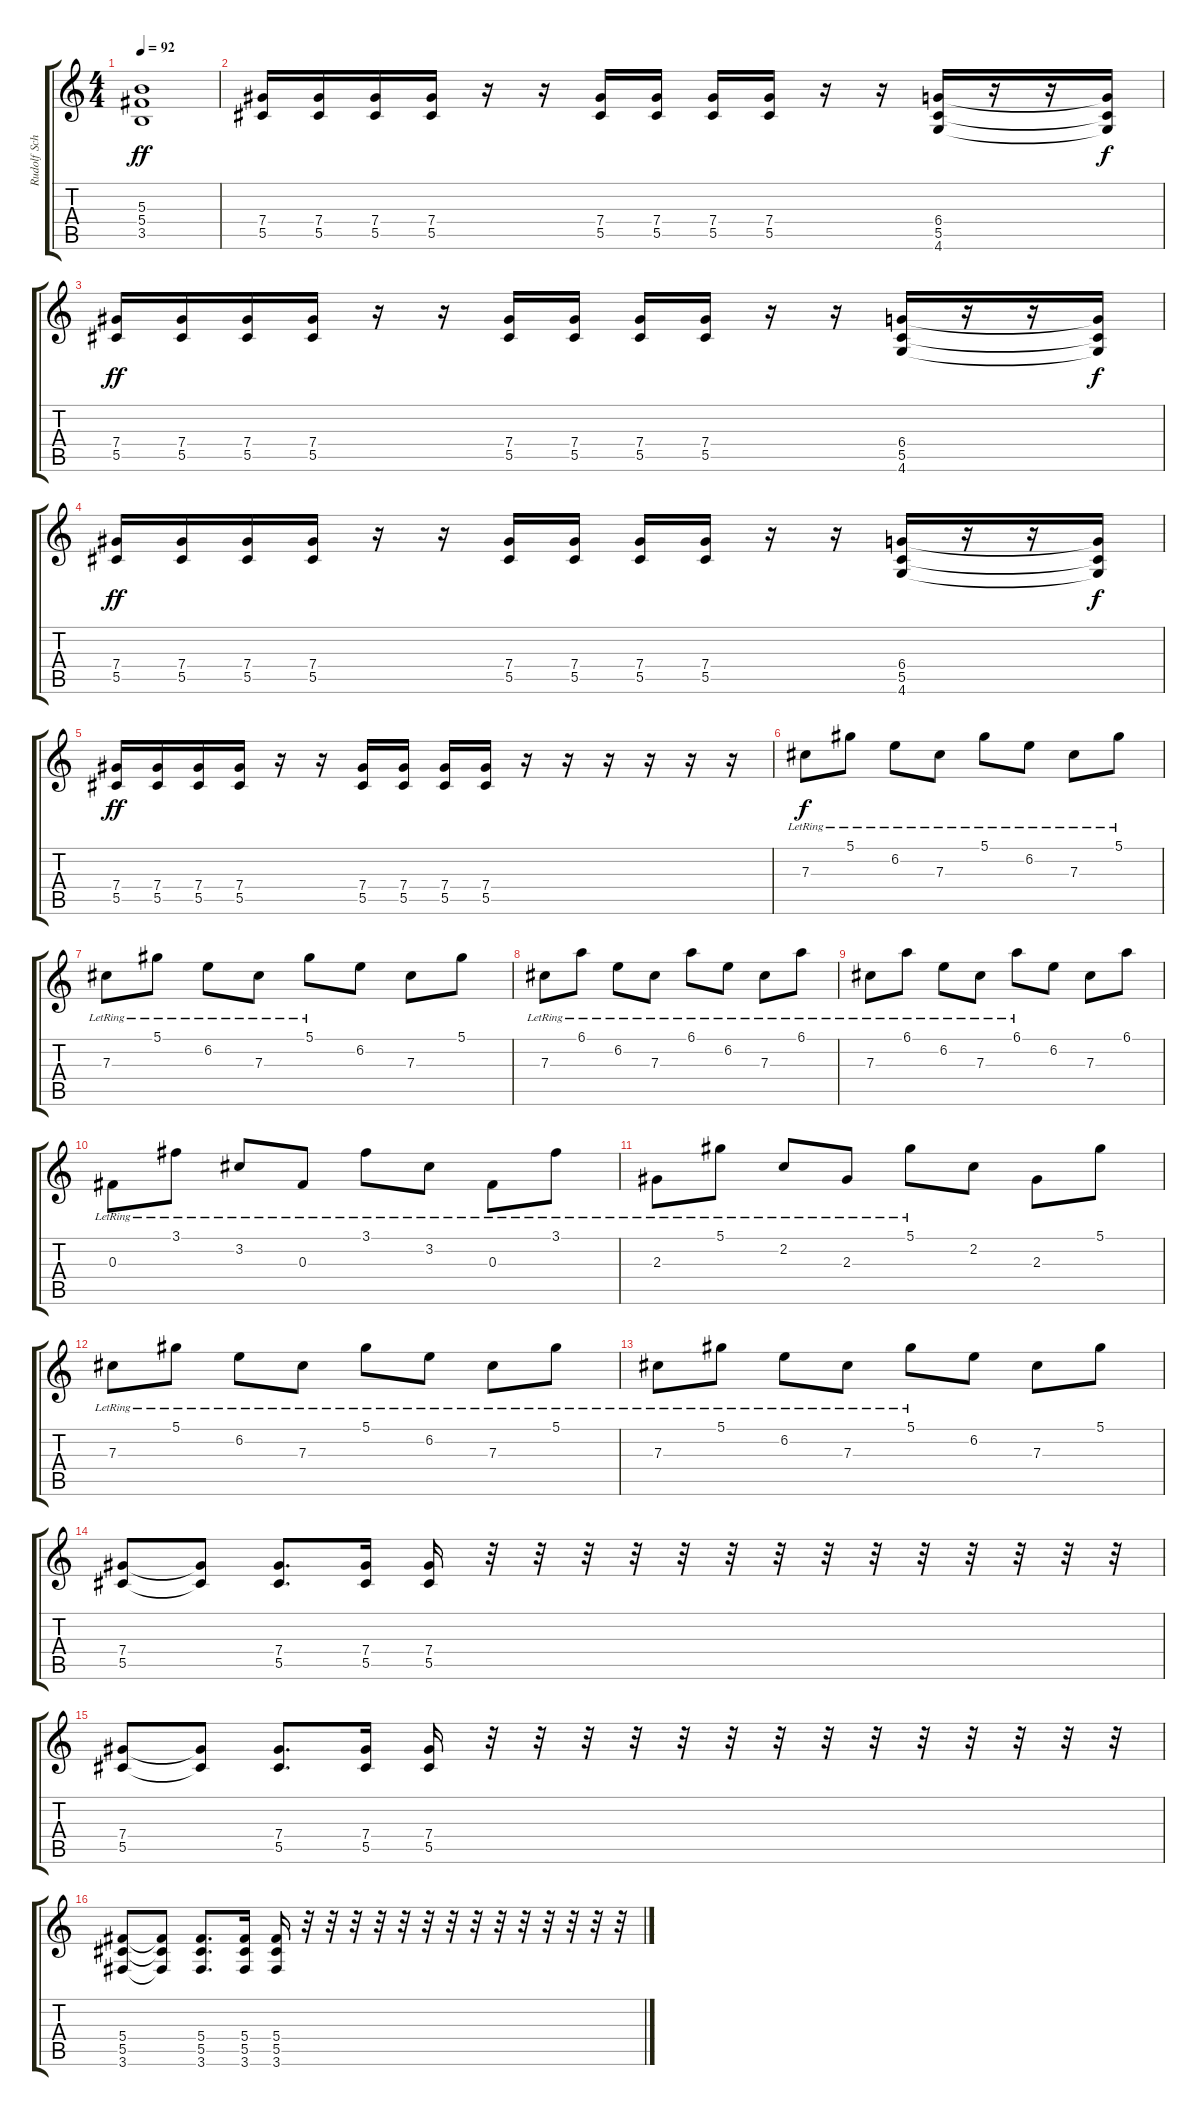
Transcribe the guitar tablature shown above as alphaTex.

\track ("Rudolf Schenker" "Rudolf Sch") {instrument acousticguitarsteel}
\staff {score tabs}
\tuning (Eb4 Bb3 Gb3 Db3 Ab2 Eb2) {hide}
\ts (4 4)
\tempo 92
\clef g2
\ks c
(5.3 5.4 3.5).1{dy ff} |
(7.4 5.5).16 (7.4 5.5).16 (7.4 5.5).16 (7.4 5.5).16 r.16 r.16 (7.4 5.5).16 (7.4 5.5).16 (7.4 5.5).16 (7.4 5.5).16 r.16 r.16 (6.4 5.5 4.6).16 r.16 r.16 (6.4{t} 5.5{t} 4.6{t}).16{dy f} |
(7.4 5.5).16{dy ff} (7.4 5.5).16 (7.4 5.5).16 (7.4 5.5).16 r.16 r.16 (7.4 5.5).16 (7.4 5.5).16 (7.4 5.5).16 (7.4 5.5).16 r.16 r.16 (6.4 5.5 4.6).16 r.16 r.16 (6.4{t} 5.5{t} 4.6{t}).16{dy f} |
(7.4 5.5).16{dy ff} (7.4 5.5).16 (7.4 5.5).16 (7.4 5.5).16 r.16 r.16 (7.4 5.5).16 (7.4 5.5).16 (7.4 5.5).16 (7.4 5.5).16 r.16 r.16 (6.4 5.5 4.6).16 r.16 r.16 (6.4{t} 5.5{t} 4.6{t}).16{dy f} |
(7.4 5.5).16{dy ff} (7.4 5.5).16 (7.4 5.5).16 (7.4 5.5).16 r.16 r.16 (7.4 5.5).16 (7.4 5.5).16 (7.4 5.5).16 (7.4 5.5).16 r.16 r.16 r.16 r.16 r.16 r.16 |
7.3{lr}.8{dy f volume 13 instrument acousticguitarsteel} 5.1{lr}.8 6.2{lr}.8 7.3{lr}.8 5.1{lr}.8 6.2{lr}.8 7.3{lr}.8 5.1{lr}.8 |
7.3{lr}.8 5.1{lr}.8 6.2{lr}.8 7.3{lr}.8 5.1{lr}.8 6.2.8 7.3.8 5.1.8 |
7.3{lr}.8 6.1{lr}.8 6.2{lr}.8 7.3{lr}.8 6.1{lr}.8 6.2{lr}.8 7.3{lr}.8 6.1{lr}.8 |
7.3{lr}.8 6.1{lr}.8 6.2{lr}.8 7.3{lr}.8 6.1{lr}.8 6.2.8 7.3.8 6.1.8 |
0.3{lr}.8 3.1{lr}.8 3.2{lr}.8 0.3{lr}.8 3.1{lr}.8 3.2{lr}.8 0.3{lr}.8 3.1{lr}.8 |
2.3{lr}.8 5.1{lr}.8 2.2{lr}.8 2.3{lr}.8 5.1{lr}.8 2.2.8 2.3.8 5.1.8 |
7.3{lr}.8 5.1{lr}.8 6.2{lr}.8 7.3{lr}.8 5.1{lr}.8 6.2{lr}.8 7.3{lr}.8 5.1{lr}.8 |
7.3{lr}.8 5.1{lr}.8 6.2{lr}.8 7.3{lr}.8 5.1{lr}.8 6.2.8 7.3.8 5.1.8 |
(7.4 5.5).8{volume 13 instrument distortionguitar} (7.4{t} 5.5{t}).8 (7.4 5.5).8{d} (7.4 5.5).16 (7.4 5.5).16 r.32 r.32 r.32 r.32 r.32 r.32 r.32 r.32 r.32 r.32 r.32 r.32 r.32 r.32 |
(7.4 5.5).8 (7.4{t} 5.5{t}).8 (7.4 5.5).8{d} (7.4 5.5).16 (7.4 5.5).16 r.32 r.32 r.32 r.32 r.32 r.32 r.32 r.32 r.32 r.32 r.32 r.32 r.32 r.32 |
(5.4 5.5 3.6).8 (5.4{t} 5.5{t} 3.6{t}).8 (5.4 5.5 3.6).8{d} (5.4 5.5 3.6).16 (5.4 5.5 3.6).16 r.32 r.32 r.32 r.32 r.32 r.32 r.32 r.32 r.32 r.32 r.32 r.32 r.32 r.32
